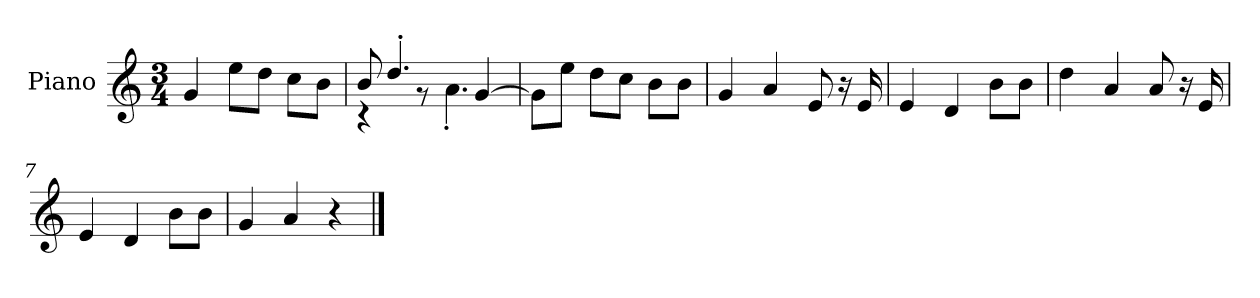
**kern
*part1
*staff1
*I"Piano
*I'P-no
*clefG2
*k[]
*M3/4
*MM180
=1
4g/
8ee\L
8dd\J
8cc\L
8b\J
=2
*^
8b/	4r
4.dd'/	.
.	8r
.	4.a'\
[4g/	.
*v	*v
=3
8g\L]
8ee\J
8dd\L
8cc\J
8b\L
8b\J
=4
4g/
4a/
8e/
16r
16e/
=5
4e/
4d/
8b\L
8b\J
=6
4dd\
4a/
8a/
16r
16e/
=7
4e/
4d/
8b\L
8b\J
!!LO:LB:g=z
=8
4g/
4a/
4r
==
*-
